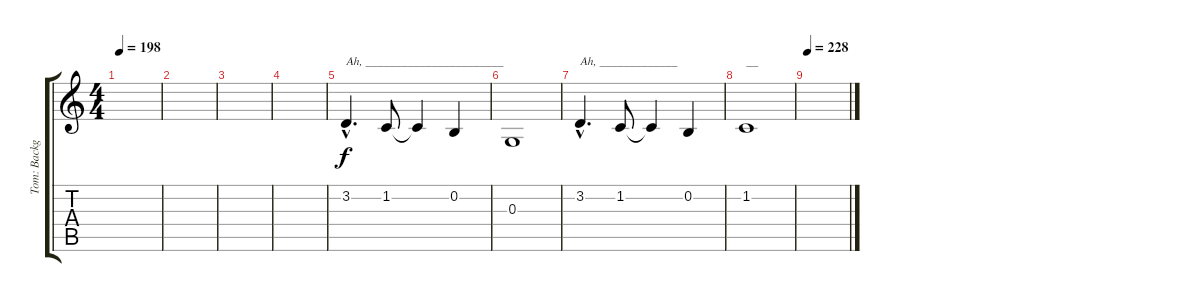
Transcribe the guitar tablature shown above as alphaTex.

\track ("Tom: Background Vocals" "Tom: Backg") {instrument tenorsax}
\staff {score tabs}
\tuning (E4 B3 G3 D3 A2 E2) {hide}
\ts (4 4)
\tempo 198
\clef g2
\ks c
|
|
|
|
3.2{hac}.4{d txt "Ah, _______________________"} 1.2.8 1.2{t}.4 0.2.4 |
0.3.1 |
3.2{hac}.4{d txt "Ah, _____________"} 1.2.8 1.2{t}.4 0.2.4 |
1.2.1{txt "__"} |
\tempo 228
